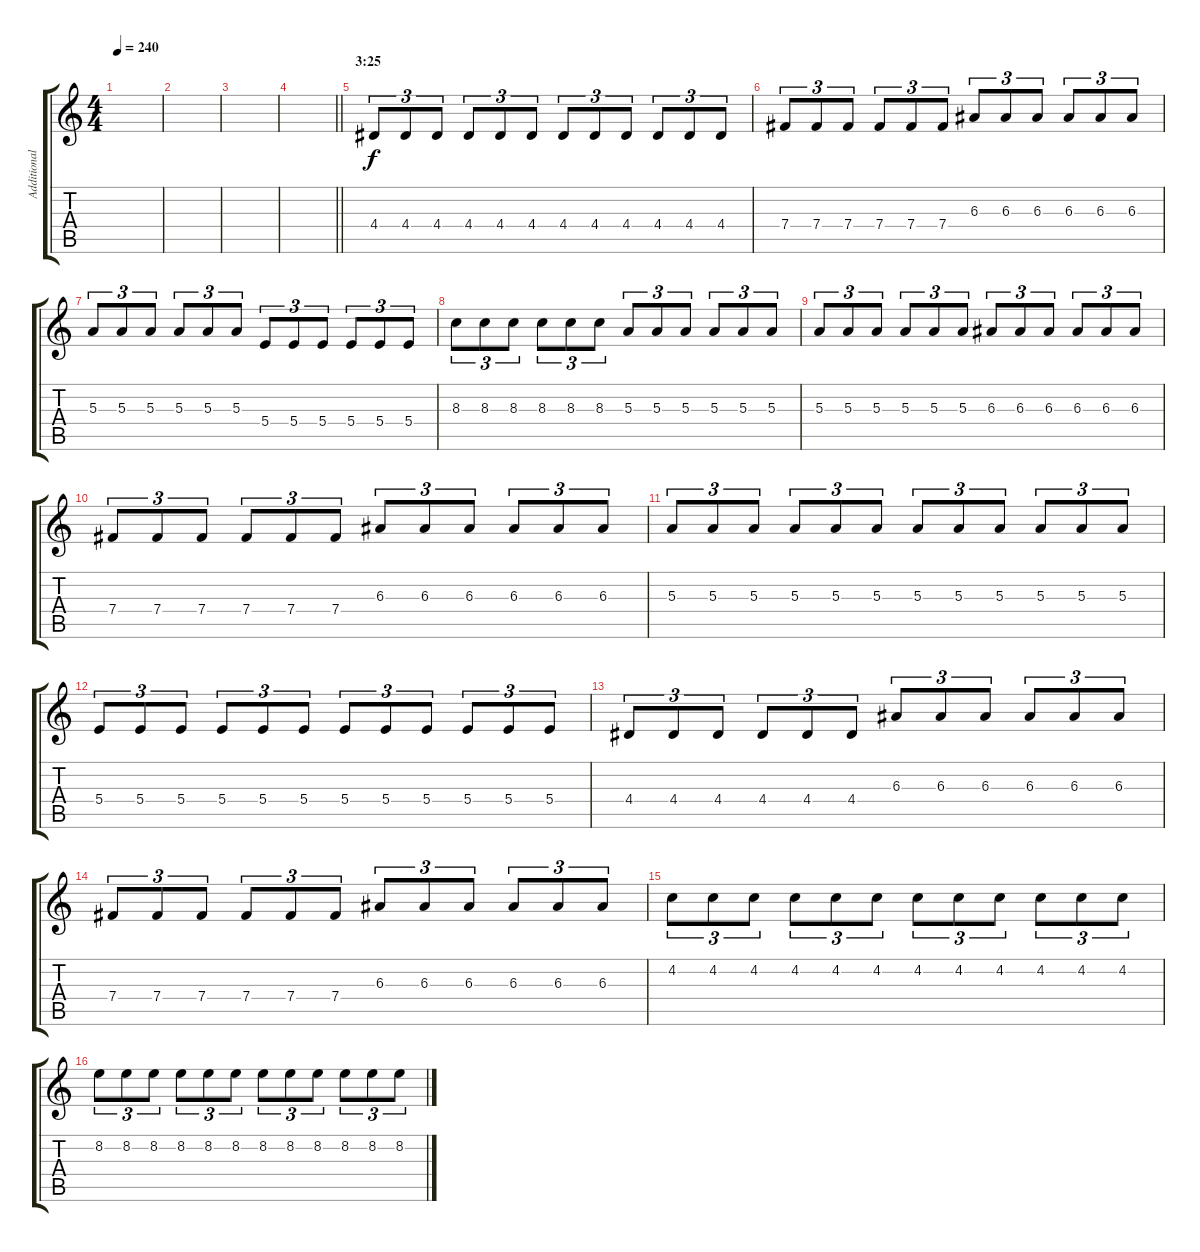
\track ("Additional guitar" "Additional") {instrument overdrivenguitar}
\staff {score tabs}
\tuning (Db4 Ab3 E3 B2 Gb2 Db2) {hide}
\ts (4 4)
\tempo 240
\clef g2
\ks c
|
|
|
\barLineRight lightlight
|
\section ("" "3:25")
4.4.8{tu (3 2) volume 11 instrument overdrivenguitar} 4.4.8{tu (3 2)} 4.4.8{tu (3 2)} 4.4.8{tu (3 2)} 4.4.8{tu (3 2)} 4.4.8{tu (3 2)} 4.4.8{tu (3 2)} 4.4.8{tu (3 2)} 4.4.8{tu (3 2)} 4.4.8{tu (3 2)} 4.4.8{tu (3 2)} 4.4.8{tu (3 2)} |
7.4.8{tu (3 2)} 7.4.8{tu (3 2)} 7.4.8{tu (3 2)} 7.4.8{tu (3 2)} 7.4.8{tu (3 2)} 7.4.8{tu (3 2)} 6.3.8{tu (3 2)} 6.3.8{tu (3 2)} 6.3.8{tu (3 2)} 6.3.8{tu (3 2)} 6.3.8{tu (3 2)} 6.3.8{tu (3 2)} |
5.3.8{tu (3 2)} 5.3.8{tu (3 2)} 5.3.8{tu (3 2)} 5.3.8{tu (3 2)} 5.3.8{tu (3 2)} 5.3.8{tu (3 2)} 5.4.8{tu (3 2)} 5.4.8{tu (3 2)} 5.4.8{tu (3 2)} 5.4.8{tu (3 2)} 5.4.8{tu (3 2)} 5.4.8{tu (3 2)} |
8.3.8{tu (3 2)} 8.3.8{tu (3 2)} 8.3.8{tu (3 2)} 8.3.8{tu (3 2)} 8.3.8{tu (3 2)} 8.3.8{tu (3 2)} 5.3.8{tu (3 2)} 5.3.8{tu (3 2)} 5.3.8{tu (3 2)} 5.3.8{tu (3 2)} 5.3.8{tu (3 2)} 5.3.8{tu (3 2)} |
5.3.8{tu (3 2)} 5.3.8{tu (3 2)} 5.3.8{tu (3 2)} 5.3.8{tu (3 2)} 5.3.8{tu (3 2)} 5.3.8{tu (3 2)} 6.3.8{tu (3 2)} 6.3.8{tu (3 2)} 6.3.8{tu (3 2)} 6.3.8{tu (3 2)} 6.3.8{tu (3 2)} 6.3.8{tu (3 2)} |
7.4.8{tu (3 2)} 7.4.8{tu (3 2)} 7.4.8{tu (3 2)} 7.4.8{tu (3 2)} 7.4.8{tu (3 2)} 7.4.8{tu (3 2)} 6.3.8{tu (3 2)} 6.3.8{tu (3 2)} 6.3.8{tu (3 2)} 6.3.8{tu (3 2)} 6.3.8{tu (3 2)} 6.3.8{tu (3 2)} |
5.3.8{tu (3 2)} 5.3.8{tu (3 2)} 5.3.8{tu (3 2)} 5.3.8{tu (3 2)} 5.3.8{tu (3 2)} 5.3.8{tu (3 2)} 5.3.8{tu (3 2)} 5.3.8{tu (3 2)} 5.3.8{tu (3 2)} 5.3.8{tu (3 2)} 5.3.8{tu (3 2)} 5.3.8{tu (3 2)} |
5.4.8{tu (3 2)} 5.4.8{tu (3 2)} 5.4.8{tu (3 2)} 5.4.8{tu (3 2)} 5.4.8{tu (3 2)} 5.4.8{tu (3 2)} 5.4.8{tu (3 2)} 5.4.8{tu (3 2)} 5.4.8{tu (3 2)} 5.4.8{tu (3 2)} 5.4.8{tu (3 2)} 5.4.8{tu (3 2)} |
4.4.8{tu (3 2)} 4.4.8{tu (3 2)} 4.4.8{tu (3 2)} 4.4.8{tu (3 2)} 4.4.8{tu (3 2)} 4.4.8{tu (3 2)} 6.3.8{tu (3 2)} 6.3.8{tu (3 2)} 6.3.8{tu (3 2)} 6.3.8{tu (3 2)} 6.3.8{tu (3 2)} 6.3.8{tu (3 2)} |
7.4.8{tu (3 2)} 7.4.8{tu (3 2)} 7.4.8{tu (3 2)} 7.4.8{tu (3 2)} 7.4.8{tu (3 2)} 7.4.8{tu (3 2)} 6.3.8{tu (3 2)} 6.3.8{tu (3 2)} 6.3.8{tu (3 2)} 6.3.8{tu (3 2)} 6.3.8{tu (3 2)} 6.3.8{tu (3 2)} |
4.2.8{tu (3 2)} 4.2.8{tu (3 2)} 4.2.8{tu (3 2)} 4.2.8{tu (3 2)} 4.2.8{tu (3 2)} 4.2.8{tu (3 2)} 4.2.8{tu (3 2)} 4.2.8{tu (3 2)} 4.2.8{tu (3 2)} 4.2.8{tu (3 2)} 4.2.8{tu (3 2)} 4.2.8{tu (3 2)} |
8.2.8{tu (3 2)} 8.2.8{tu (3 2)} 8.2.8{tu (3 2)} 8.2.8{tu (3 2)} 8.2.8{tu (3 2)} 8.2.8{tu (3 2)} 8.2.8{tu (3 2)} 8.2.8{tu (3 2)} 8.2.8{tu (3 2)} 8.2.8{tu (3 2)} 8.2.8{tu (3 2)} 8.2.8{tu (3 2)}
